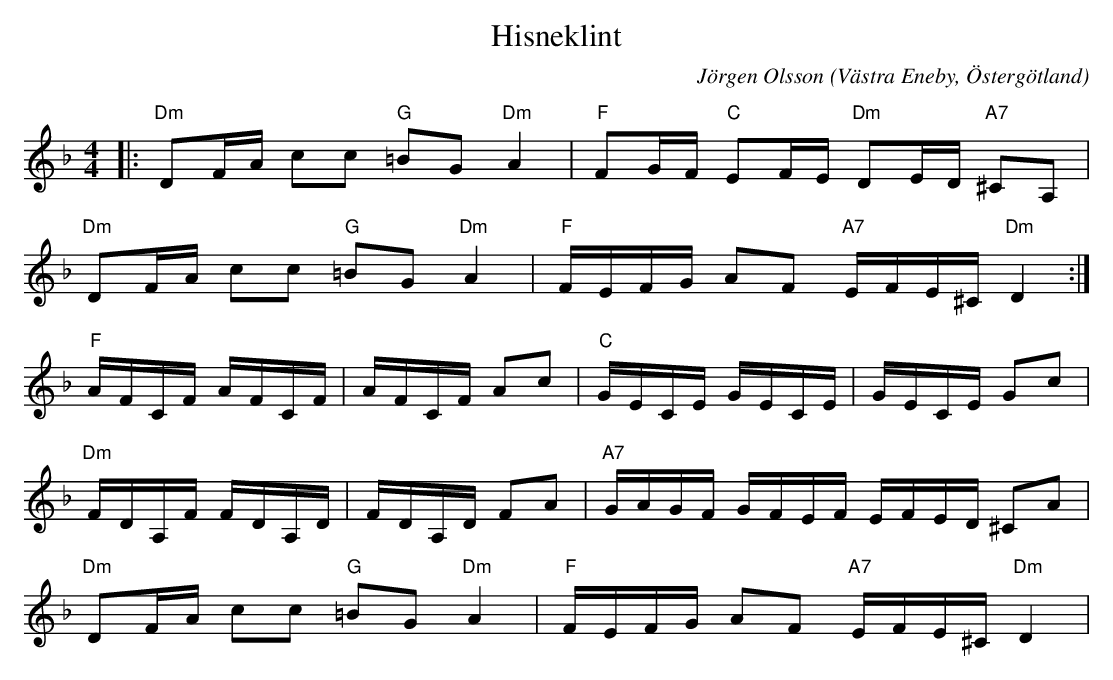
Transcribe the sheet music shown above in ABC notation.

X:1
T:Hisneklint
C:Jörgen Olsson
O:Västra Eneby, Östergötland
Q:80
M:4/4
L:1/8
K:Dm
|:"Dm"DF/A/ cc "G"=BG"Dm"A2|"F"FG/F/ "C"EF/E/ "Dm"DE/D/ "A7"^CA,|
"Dm"DF/A/ cc "G"=BG"Dm"A2|"F"F/E/F/G/ AF "A7"E/F/E/^C/ "Dm"D2 :|
"F" A/F/C/F/ A/F/C/F/ | A/F/C/F/ Ac| "C" G/E/C/E/ G/E/C/E/ | G/E/C/E/ Gc|
"Dm" F/D/A,/F/ F/D/A,/D/ | F/D/A,/D/ FA | "A7" G/A/G/F/ G/F/E/F/ E/F/E/D/ ^CA|
"Dm"DF/A/ cc "G"=BG"Dm"A2|"F"F/E/F/G/ AF "A7"E/F/E/^C/ "Dm"D2 |
